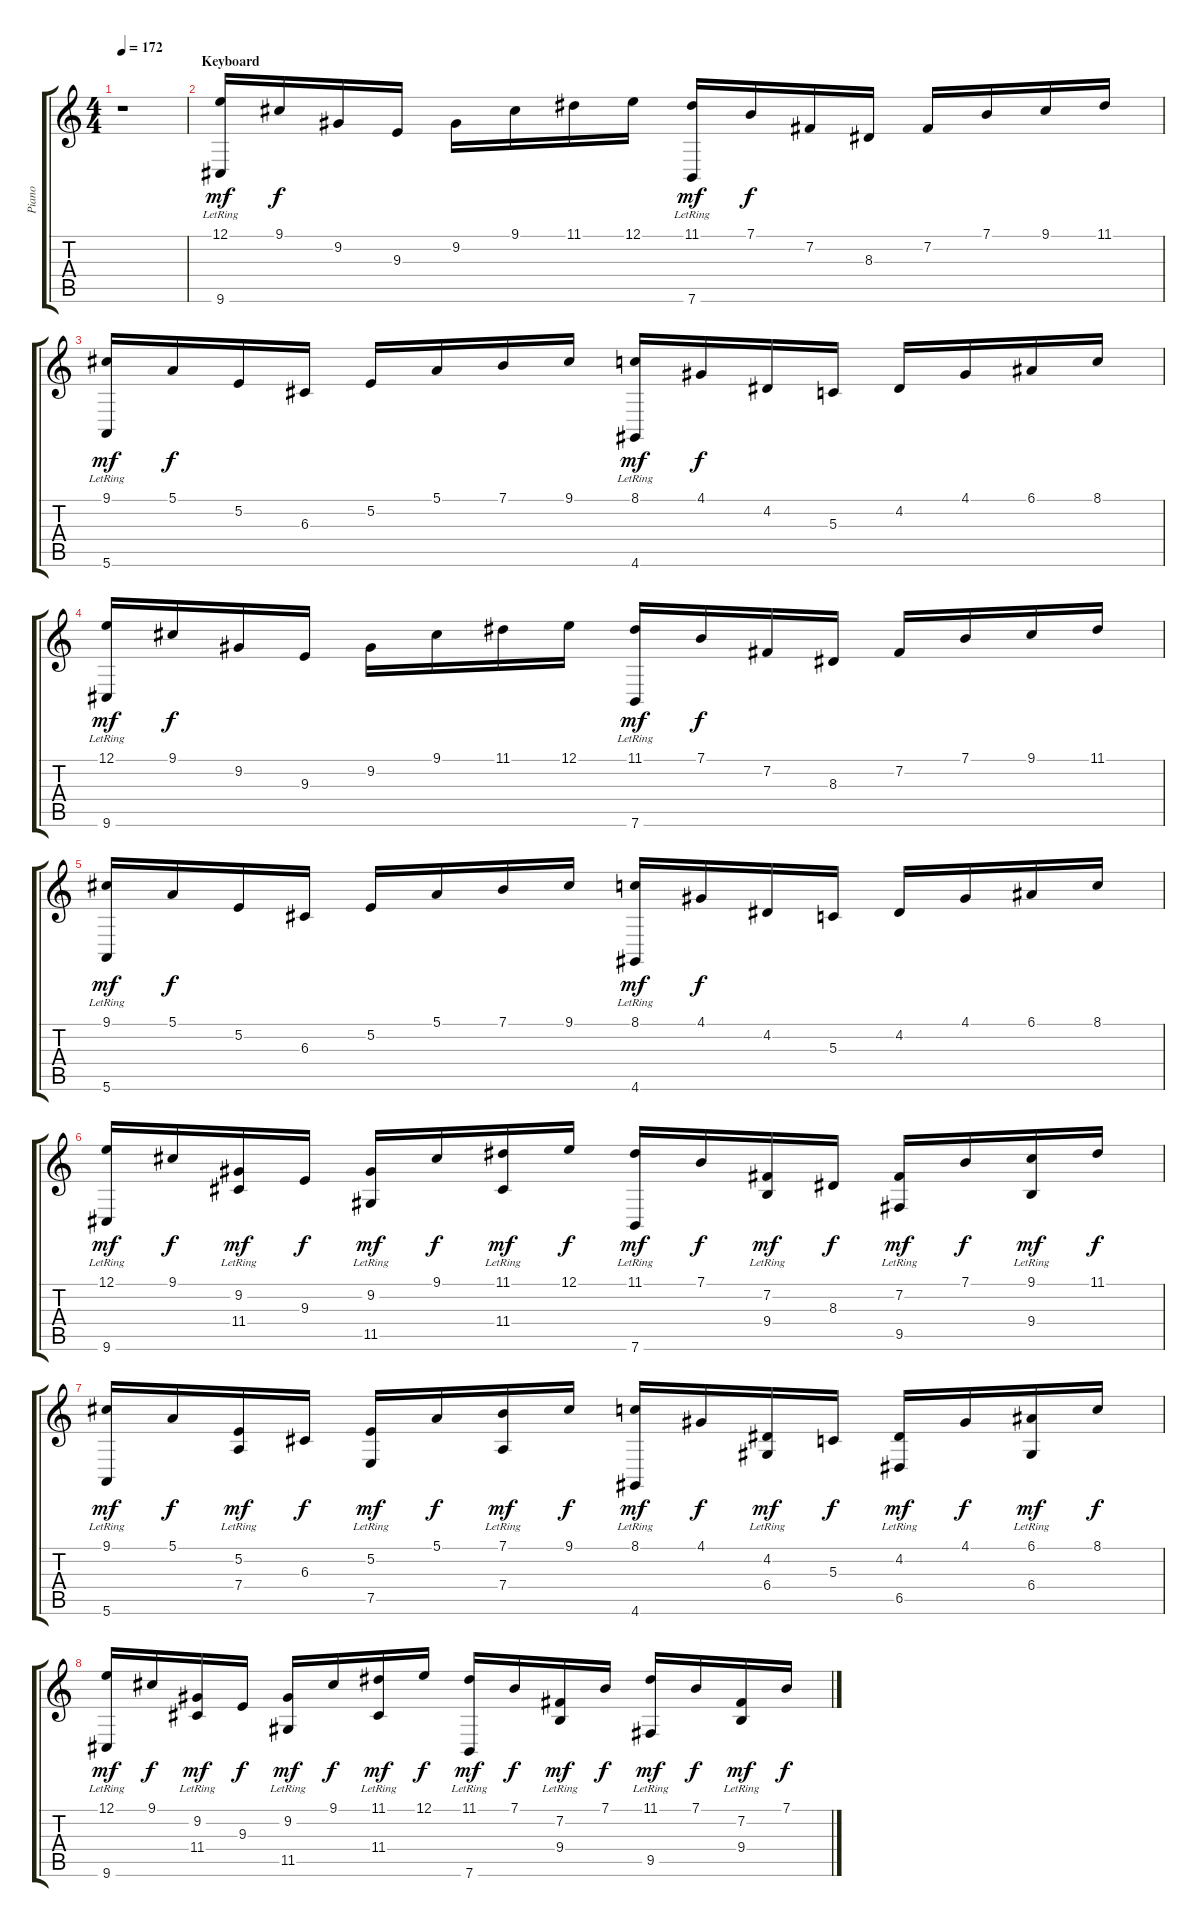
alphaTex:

\track ("Piano" "Piano") {instrument brightacousticpiano}
\staff {score tabs}
\tuning (E4 B3 G3 D3 A2 E2) {hide}
\ts (4 4)
\tempo 172
\clef g2
\ks c
r.1{dy f} |
\section ("" "Keyboard")
(12.1 9.6{lr}).16{dy mf volume 13} 9.1.16{dy f} 9.2.16 9.3.16 9.2.16 9.1.16 11.1.16 12.1.16 (11.1 7.6{lr}).16{dy mf} 7.1.16{dy f} 7.2.16 8.3.16 7.2.16 7.1.16 9.1.16 11.1.16 |
(9.1 5.6{lr}).16{dy mf} 5.1.16{dy f} 5.2.16 6.3.16 5.2.16 5.1.16 7.1.16 9.1.16 (8.1 4.6{lr}).16{dy mf} 4.1.16{dy f} 4.2.16 5.3.16 4.2.16 4.1.16 6.1.16 8.1.16 |
(12.1 9.6{lr}).16{dy mf} 9.1.16{dy f} 9.2.16 9.3.16 9.2.16 9.1.16 11.1.16 12.1.16 (11.1 7.6{lr}).16{dy mf} 7.1.16{dy f} 7.2.16 8.3.16 7.2.16 7.1.16 9.1.16 11.1.16 |
(9.1 5.6{lr}).16{dy mf} 5.1.16{dy f} 5.2.16 6.3.16 5.2.16 5.1.16 7.1.16 9.1.16 (8.1 4.6{lr}).16{dy mf} 4.1.16{dy f} 4.2.16 5.3.16 4.2.16 4.1.16 6.1.16 8.1.16 |
(12.1 9.6{lr}).16{dy mf} 9.1.16{dy f} (9.2 11.4{lr}).16{dy mf} 9.3.16{dy f} (9.2 11.5{lr}).16{dy mf} 9.1.16{dy f} (11.1 11.4{lr}).16{dy mf} 12.1.16{dy f} (11.1 7.6{lr}).16{dy mf} 7.1.16{dy f} (7.2 9.4{lr}).16{dy mf} 8.3.16{dy f} (7.2 9.5{lr}).16{dy mf} 7.1.16{dy f} (9.1 9.4{lr}).16{dy mf} 11.1.16{dy f} |
(9.1 5.6{lr}).16{dy mf} 5.1.16{dy f} (5.2 7.4{lr}).16{dy mf} 6.3.16{dy f} (5.2 7.5{lr}).16{dy mf} 5.1.16{dy f} (7.1 7.4{lr}).16{dy mf} 9.1.16{dy f} (8.1 4.6{lr}).16{dy mf} 4.1.16{dy f} (4.2 6.4{lr}).16{dy mf} 5.3.16{dy f} (4.2 6.5{lr}).16{dy mf} 4.1.16{dy f} (6.1 6.4{lr}).16{dy mf} 8.1.16{dy f} |
\section ("" "")
(12.1 9.6{lr}).16{dy mf} 9.1.16{dy f} (9.2 11.4{lr}).16{dy mf} 9.3.16{dy f} (9.2 11.5{lr}).16{dy mf} 9.1.16{dy f} (11.1 11.4{lr}).16{dy mf} 12.1.16{dy f} (11.1 7.6{lr}).16{dy mf} 7.1.16{dy f} (7.2 9.4{lr}).16{dy mf} 7.1.16{dy f} (11.1 9.5{lr}).16{dy mf} 7.1.16{dy f} (7.2 9.4{lr}).16{dy mf} 7.1.16{dy f}
